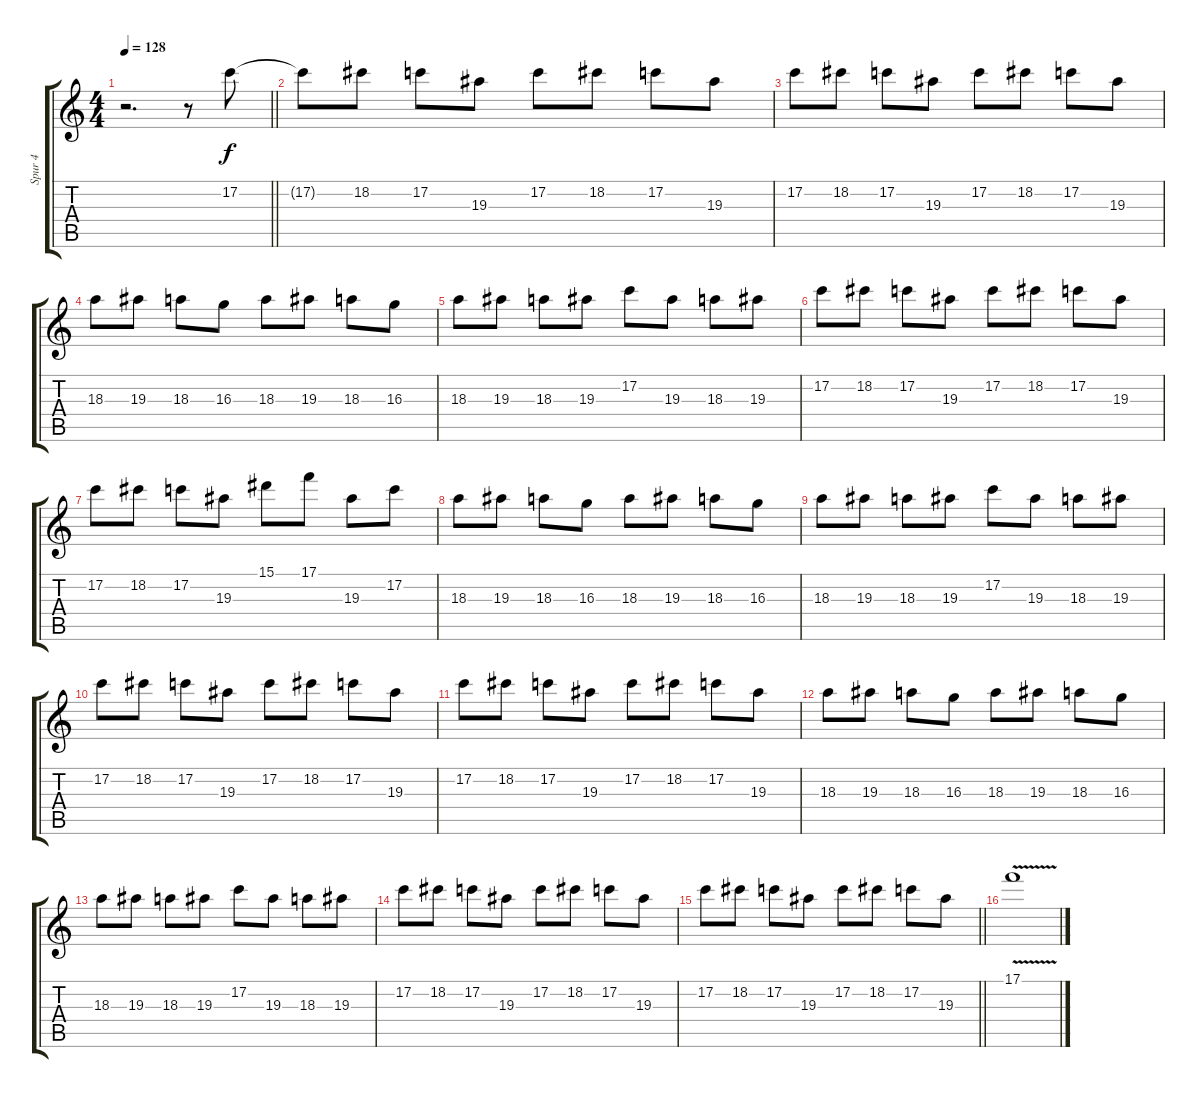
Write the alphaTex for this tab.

\track ("Spur 4" "Spur 4") {instrument overdrivenguitar}
\staff {score tabs}
\tuning (C4 G3 Eb3 Bb2 F2 C2) {hide}
\ts (4 4)
\tempo 128
\clef g2
\barLineRight lightlight
\ks c
r.2{d dy f} r.8 17.2.8 |
17.2{t}.8 18.2.8 17.2.8 19.3.8 17.2.8 18.2.8 17.2.8 19.3.8 |
17.2.8 18.2.8 17.2.8 19.3.8 17.2.8 18.2.8 17.2.8 19.3.8 |
18.3.8 19.3.8 18.3.8 16.3.8 18.3.8 19.3.8 18.3.8 16.3.8 |
18.3.8 19.3.8 18.3.8 19.3.8 17.2.8 19.3.8 18.3.8 19.3.8 |
17.2.8 18.2.8 17.2.8 19.3.8 17.2.8 18.2.8 17.2.8 19.3.8 |
17.2.8 18.2.8 17.2.8 19.3.8 15.1.8 17.1.8 19.3.8 17.2.8 |
18.3.8 19.3.8 18.3.8 16.3.8 18.3.8 19.3.8 18.3.8 16.3.8 |
18.3.8 19.3.8 18.3.8 19.3.8 17.2.8 19.3.8 18.3.8 19.3.8 |
17.2.8 18.2.8 17.2.8 19.3.8 17.2.8 18.2.8 17.2.8 19.3.8 |
17.2.8 18.2.8 17.2.8 19.3.8 17.2.8 18.2.8 17.2.8 19.3.8 |
18.3.8 19.3.8 18.3.8 16.3.8 18.3.8 19.3.8 18.3.8 16.3.8 |
18.3.8 19.3.8 18.3.8 19.3.8 17.2.8 19.3.8 18.3.8 19.3.8 |
17.2.8 18.2.8 17.2.8 19.3.8 17.2.8 18.2.8 17.2.8 19.3.8 |
\barLineRight lightlight
17.2.8 18.2.8 17.2.8 19.3.8 17.2.8 18.2.8 17.2.8 19.3.8 |
17.1{v}.1
